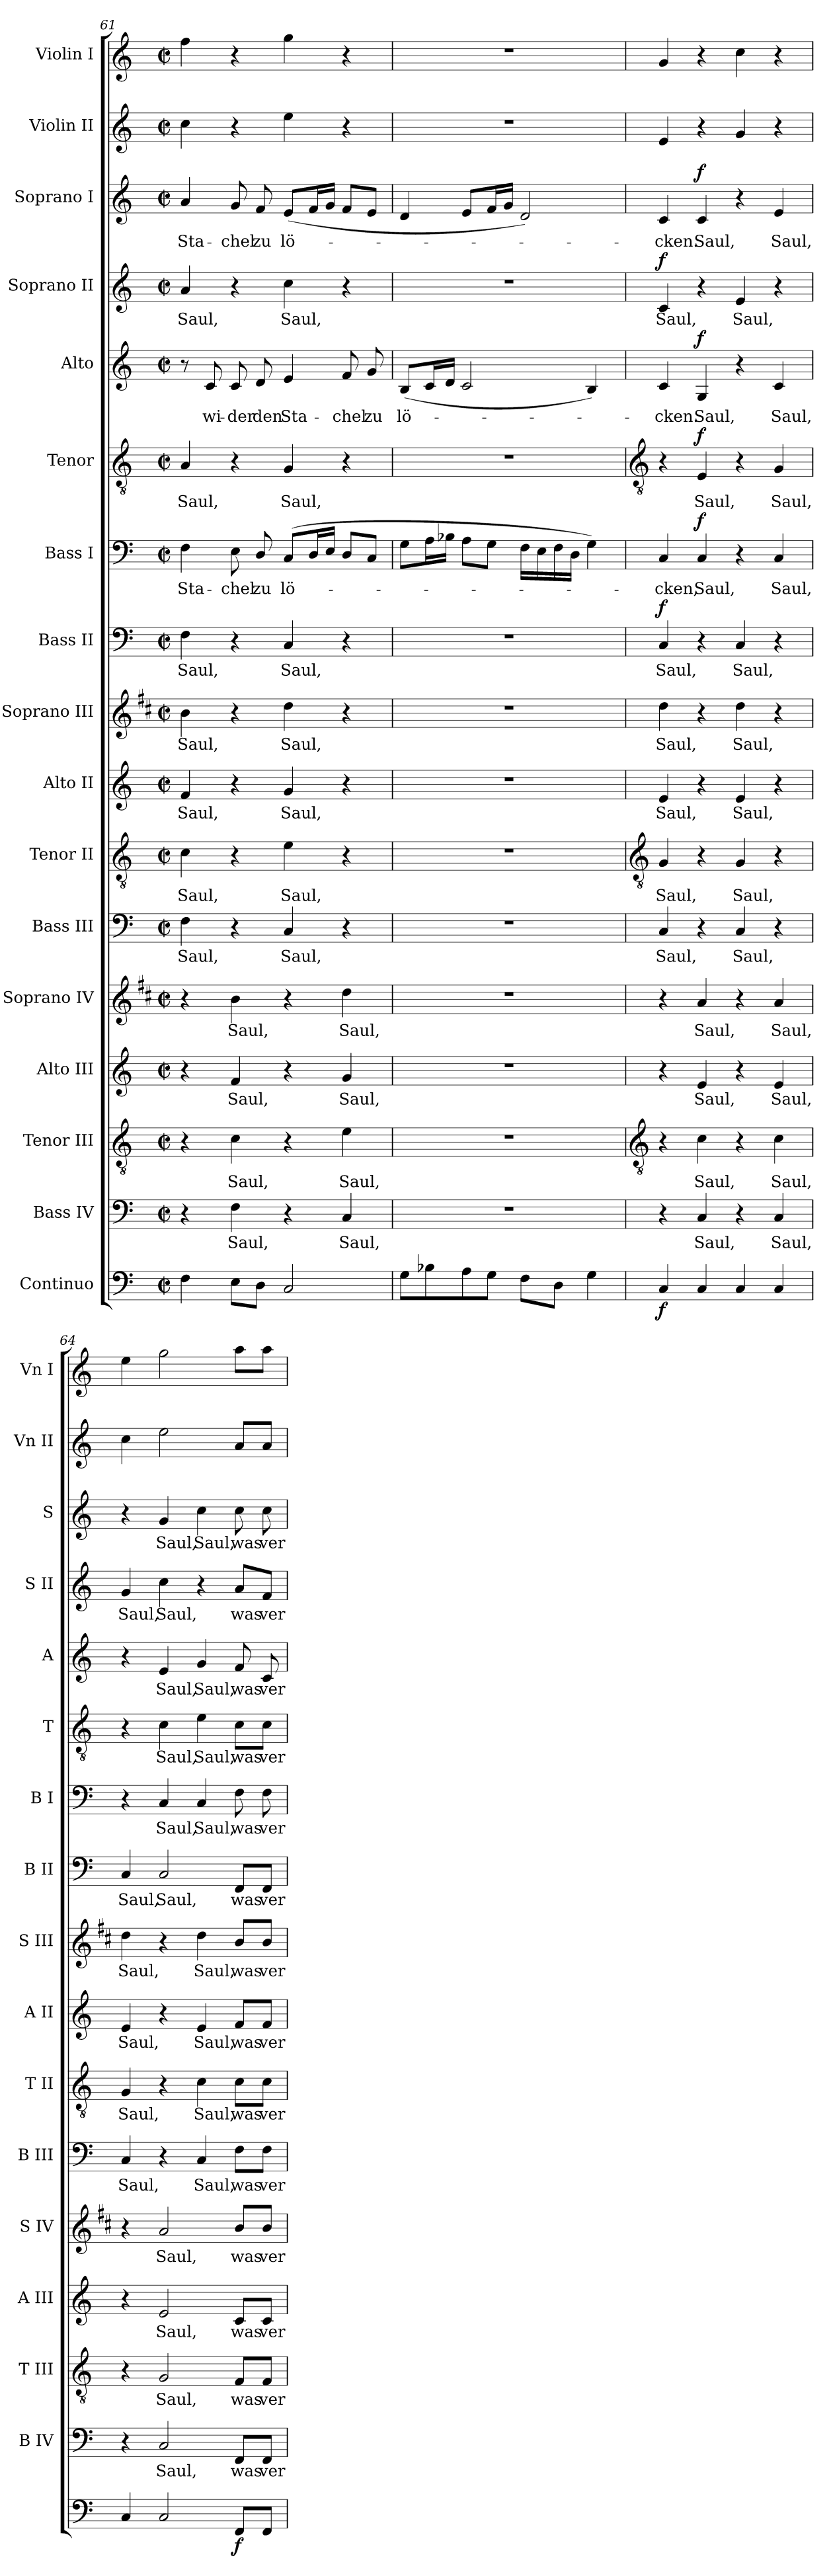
**kern	**dynam	**kern	**text	**kern	**text	**kern	**text	**kern	**text	**kern	**text	**kern	**text	**kern	**text	**kern	**text	**kern	**text	**dynam	**kern	**text	**dynam	**kern	**text	**dynam	**kern	**text	**dynam	**kern	**text	**dynam	**kern	**text	**dynam	**kern	**kern
*part17	*part17	*part16	*part16	*part15	*part15	*part14	*part14	*part13	*part13	*part12	*part12	*part11	*part11	*part10	*part10	*part9	*part9	*part8	*part8	*part8	*part7	*part7	*part7	*part6	*part6	*part6	*part5	*part5	*part5	*part4	*part4	*part4	*part3	*part3	*part3	*part2	*part1
*staff17	*staff17	*staff16	*staff16	*staff15	*staff15	*staff14	*staff14	*staff13	*staff13	*staff12	*staff12	*staff11	*staff11	*staff10	*staff10	*staff9	*staff9	*staff8	*staff8	*staff8	*staff7	*staff7	*staff7	*staff6	*staff6	*staff6	*staff5	*staff5	*staff5	*staff4	*staff4	*staff4	*staff3	*staff3	*staff3	*staff2	*staff1
*I"Continuo	*	*I"Bass IV	*	*I"Tenor III	*	*I"Alto III	*	*I"Soprano IV	*	*I"Bass III	*	*I"Tenor II	*	*I"Alto II	*	*I"Soprano III	*	*I"Bass II	*	*	*I"Bass I	*	*	*I"Tenor	*	*	*I"Alto	*	*	*I"Soprano II	*	*	*I"Soprano I	*	*	*I"Violin II	*I"Violin I
*	*	*I'B IV	*	*I'T III	*	*I'A III	*	*I'S IV	*	*I'B III	*	*I'T II	*	*I'A II	*	*I'S III	*	*I'B II	*	*	*I'B I	*	*	*I'T	*	*	*I'A	*	*	*I'S II	*	*	*I'S	*	*	*I'Vn II	*I'Vn I
*clefF4	*	*clefF4	*	*clefGv2	*	*clefG2	*	*clefG2	*	*clefF4	*	*clefGv2	*	*clefG2	*	*clefG2	*	*clefF4	*	*	*clefF4	*	*	*clefGv2	*	*	*clefG2	*	*	*clefG2	*	*	*clefG2	*	*	*clefG2	*clefG2
*	*	*	*	*	*	*	*	*ITrd1c2	*	*	*	*	*	*	*	*ITrd1c2	*	*	*	*	*	*	*	*	*	*	*	*	*	*	*	*	*	*	*	*	*
*k[]	*	*k[]	*	*k[]	*	*k[]	*	*k[]	*	*k[]	*	*k[]	*	*k[]	*	*k[]	*	*k[]	*	*	*k[]	*	*	*k[]	*	*	*k[]	*	*	*k[]	*	*	*k[]	*	*	*k[]	*k[]
*C:	*	*C:	*	*C:	*	*C:	*	*C:	*	*C:	*	*C:	*	*C:	*	*C:	*	*C:	*	*	*C:	*	*	*C:	*	*	*C:	*	*	*C:	*	*	*C:	*	*	*C:	*C:
*M2/2	*	*M2/2	*	*M2/2	*	*M2/2	*	*M2/2	*	*M2/2	*	*M2/2	*	*M2/2	*	*M2/2	*	*M2/2	*	*	*M2/2	*	*	*M2/2	*	*	*M2/2	*	*	*M2/2	*	*	*M2/2	*	*	*M2/2	*M2/2
*met(c|)	*	*met(c|)	*	*met(c|)	*	*met(c|)	*	*met(c|)	*	*met(c|)	*	*met(c|)	*	*met(c|)	*	*met(c|)	*	*met(c|)	*	*	*met(c|)	*	*	*met(c|)	*	*	*met(c|)	*	*	*met(c|)	*	*	*met(c|)	*	*	*met(c|)	*met(c|)
=61	=61	=61	=61	=61	=61	=61	=61	=61	=61	=61	=61	=61	=61	=61	=61	=61	=61	=61	=61	=61	=61	=61	=61	=61	=61	=61	=61	=61	=61	=61	=61	=61	=61	=61	=61	=61	=61
!	!	!	!	!	!	!	!	!	!	!	!LO:LY:b	!	!LO:LY:b	!	!LO:LY:b	!	!LO:LY:b	!	!LO:LY:b	!	!	!LO:LY:b	!	!	!LO:LY:b	!	!	!	!	!	!LO:LY:b	!	!	!LO:LY:b	!	!	!
4F	.	4r	.	4r	.	4r	.	4r	.	4F	Saul,	4c	Saul,	4f	Saul,	4a	Saul,	4F	Saul,	.	4F	Sta-	.	4A	Saul,	.	8r	.	.	4a	Saul,	.	4a	Sta-	.	4cc	4ff
!	!	!	!	!	!	!	!	!	!	!	!	!	!	!	!	!	!	!	!	!	!	!	!	!	!	!	!	!LO:LY:b	!	!	!	!	!	!	!	!	!
.	.	.	.	.	.	.	.	.	.	.	.	.	.	.	.	.	.	.	.	.	.	.	.	.	.	.	8c	wi-	.	.	.	.	.	.	.	.	.
!	!	!	!LO:LY:b	!	!LO:LY:b	!	!LO:LY:b	!	!LO:LY:b	!	!	!	!	!	!	!	!	!	!	!	!	!LO:LY:b	!	!	!	!	!	!LO:LY:b	!	!	!	!	!	!LO:LY:b	!	!	!
8EL	.	4F	Saul,	4c	Saul,	4f	Saul,	4a	Saul,	4r	.	4r	.	4r	.	4r	.	4r	.	.	8E	-chel	.	4r	.	.	8c	-der	.	4r	.	.	8g	-chel	.	4r	4r
!	!	!	!	!	!	!	!	!	!	!	!	!	!	!	!	!	!	!	!	!	!	!LO:LY:b	!	!	!	!	!	!LO:LY:b	!	!	!	!	!	!LO:LY:b	!	!	!
8DJ	.	.	.	.	.	.	.	.	.	.	.	.	.	.	.	.	.	.	.	.	8D/	zu	.	.	.	.	8d	den	.	.	.	.	8f	zu	.	.	.
!	!	!	!	!	!	!	!	!	!	!	!LO:LY:b	!	!LO:LY:b	!	!LO:LY:b	!	!LO:LY:b	!	!LO:LY:b	!	!	!LO:LY:b	!	!	!LO:LY:b	!	!	!LO:LY:b	!	!	!LO:LY:b	!	!	!LO:LY:b	!	!	!
2C	.	4r	.	4r	.	4r	.	4r	.	4C	Saul,	4e	Saul,	4g	Saul,	4cc	Saul,	4C	Saul,	.	(>8C/L	lö-	.	4G	Saul,	.	4e	Sta-	.	4cc	Saul,	.	(<8eL	lö-	.	4ee	4gg
.	.	.	.	.	.	.	.	.	.	.	.	.	.	.	.	.	.	.	.	.	16D/L	.	.	.	.	.	.	.	.	.	.	.	16fL	.	.	.	.
.	.	.	.	.	.	.	.	.	.	.	.	.	.	.	.	.	.	.	.	.	16E/JJ	.	.	.	.	.	.	.	.	.	.	.	16gJJ	.	.	.	.
!	!	!	!LO:LY:b	!	!LO:LY:b	!	!LO:LY:b	!	!LO:LY:b	!	!	!	!	!	!	!	!	!	!	!	!	!	!	!	!	!	!	!LO:LY:b	!	!	!	!	!	!	!	!	!
.	.	4C	Saul,	4e	Saul,	4g	Saul,	4cc	Saul,	4r	.	4r	.	4r	.	4r	.	4r	.	.	8D/L	.	.	4r	.	.	8f	-chel	.	4r	.	.	8fL	.	.	4r	4r
!	!	!	!	!	!	!	!	!	!	!	!	!	!	!	!	!	!	!	!	!	!	!	!	!	!	!	!	!LO:LY:b	!	!	!	!	!	!	!	!	!
.	.	.	.	.	.	.	.	.	.	.	.	.	.	.	.	.	.	.	.	.	8C/J	.	.	.	.	.	8g	zu	.	.	.	.	8eJ	.	.	.	.
=62	=62	=62	=62	=62	=62	=62	=62	=62	=62	=62	=62	=62	=62	=62	=62	=62	=62	=62	=62	=62	=62	=62	=62	=62	=62	=62	=62	=62	=62	=62	=62	=62	=62	=62	=62	=62	=62
!	!	!	!	!	!	!	!	!	!	!	!	!	!	!	!	!	!	!	!	!	!	!	!	!	!	!	!	!LO:LY:b	!	!	!	!	!	!	!	!	!
8GL	.	1r	.	1r	.	1r	.	1r	.	1r	.	1r	.	1r	.	1r	.	1r	.	.	8GL	.	.	1r	.	.	(<8BL	lö-	.	1r	.	.	4d	.	.	1r	1r
8B-X	.	.	.	.	.	.	.	.	.	.	.	.	.	.	.	.	.	.	.	.	16AL	.	.	.	.	.	16cL	.	.	.	.	.	.	.	.	.	.
.	.	.	.	.	.	.	.	.	.	.	.	.	.	.	.	.	.	.	.	.	16B-XJJ	.	.	.	.	.	16dJJ	.	.	.	.	.	.	.	.	.	.
8A	.	.	.	.	.	.	.	.	.	.	.	.	.	.	.	.	.	.	.	.	8AL	.	.	.	.	.	2c	.	.	.	.	.	8eL	.	.	.	.
8GJ	.	.	.	.	.	.	.	.	.	.	.	.	.	.	.	.	.	.	.	.	8GJ	.	.	.	.	.	.	.	.	.	.	.	16fL	.	.	.	.
.	.	.	.	.	.	.	.	.	.	.	.	.	.	.	.	.	.	.	.	.	.	.	.	.	.	.	.	.	.	.	.	.	16gJJ	.	.	.	.
8FL	.	.	.	.	.	.	.	.	.	.	.	.	.	.	.	.	.	.	.	.	16FLL	.	.	.	.	.	.	.	.	.	.	.	2d)	.	.	.	.
.	.	.	.	.	.	.	.	.	.	.	.	.	.	.	.	.	.	.	.	.	16E	.	.	.	.	.	.	.	.	.	.	.	.	.	.	.	.
8DJ	.	.	.	.	.	.	.	.	.	.	.	.	.	.	.	.	.	.	.	.	16F	.	.	.	.	.	.	.	.	.	.	.	.	.	.	.	.
.	.	.	.	.	.	.	.	.	.	.	.	.	.	.	.	.	.	.	.	.	16DJJ	.	.	.	.	.	.	.	.	.	.	.	.	.	.	.	.
4G	.	.	.	.	.	.	.	.	.	.	.	.	.	.	.	.	.	.	.	.	4G)	.	.	.	.	.	4B)	.	.	.	.	.	.	.	.	.	.
!!LO:LB:g=z
=63	=63	=63	=63	=63	=63	=63	=63	=63	=63	=63	=63	=63	=63	=63	=63	=63	=63	=63	=63	=63	=63	=63	=63	=63	=63	=63	=63	=63	=63	=63	=63	=63	=63	=63	=63	=63	=63
*	*	*	*	*clefGv2	*	*	*	*	*	*	*	*clefGv2	*	*	*	*	*	*	*	*	*	*	*	*clefGv2	*	*	*	*	*	*	*	*	*	*	*	*	*
!	!LO:DY:b	!	!	!	!	!	!	!	!	!	!LO:LY:b	!	!LO:LY:b	!	!LO:LY:b	!	!LO:LY:b	!	!LO:LY:b	!LO:DY:b	!	!LO:LY:b	!	!	!	!	!	!LO:LY:b	!	!	!LO:LY:b	!LO:DY:b	!	!LO:LY:b	!	!	!
4C	f	4r	.	4r	.	4r	.	4r	.	4C	Saul,	4G	Saul,	4e	Saul,	4cc	Saul,	4C	Saul,	f	4C	cken,	.	4r	.	.	4c/	cken.	.	4c	Saul,	f	4c	cken.	.	4e	4g
!	!	!	!LO:LY:b	!	!LO:LY:b	!	!LO:LY:b	!	!LO:LY:b	!	!	!	!	!	!	!	!	!	!	!	!	!LO:LY:b	!LO:DY:b	!	!LO:LY:b	!LO:DY:b	!	!LO:LY:b	!LO:DY:b	!	!	!	!	!LO:LY:b	!LO:DY:b	!	!
4C	.	4C	Saul,	4c	Saul,	4e	Saul,	4g	Saul,	4r	.	4r	.	4r	.	4r	.	4r	.	.	4C	Saul,	f	4E	Saul,	f	4G	Saul,	f	4r	.	.	4c	Saul,	f	4r	4r
!	!	!	!	!	!	!	!	!	!	!	!LO:LY:b	!	!LO:LY:b	!	!LO:LY:b	!	!LO:LY:b	!	!LO:LY:b	!	!	!	!	!	!	!	!	!	!	!	!LO:LY:b	!	!	!	!	!	!
4C	.	4r	.	4r	.	4r	.	4r	.	4C	Saul,	4G	Saul,	4e	Saul,	4cc	Saul,	4C	Saul,	.	4r	.	.	4r	.	.	4r	.	.	4e	Saul,	.	4r	.	.	4g	4cc
!	!	!	!LO:LY:b	!	!LO:LY:b	!	!LO:LY:b	!	!LO:LY:b	!	!	!	!	!	!	!	!	!	!	!	!	!LO:LY:b	!	!	!LO:LY:b	!	!	!LO:LY:b	!	!	!	!	!	!LO:LY:b	!	!	!
4C	.	4C	Saul,	4c	Saul,	4e	Saul,	4g	Saul,	4r	.	4r	.	4r	.	4r	.	4r	.	.	4C	Saul,	.	4G	Saul,	.	4c	Saul,	.	4r	.	.	4e	Saul,	.	4r	4r
=64	=64	=64	=64	=64	=64	=64	=64	=64	=64	=64	=64	=64	=64	=64	=64	=64	=64	=64	=64	=64	=64	=64	=64	=64	=64	=64	=64	=64	=64	=64	=64	=64	=64	=64	=64	=64	=64
!	!	!	!	!	!	!	!	!	!	!	!LO:LY:b	!	!LO:LY:b	!	!LO:LY:b	!	!LO:LY:b	!	!LO:LY:b	!	!	!	!	!	!	!	!	!	!	!	!LO:LY:b	!	!	!	!	!	!
4C	.	4r	.	4r	.	4r	.	4r	.	4C	Saul,	4G	Saul,	4e	Saul,	4cc	Saul,	4C	Saul,	.	4r	.	.	4r	.	.	4r	.	.	4g	Saul,	.	4r	.	.	4cc	4ee
!	!	!	!LO:LY:b	!	!LO:LY:b	!	!LO:LY:b	!	!LO:LY:b	!	!	!	!	!	!	!	!	!	!LO:LY:b	!	!	!LO:LY:b	!	!	!LO:LY:b	!	!	!LO:LY:b	!	!	!LO:LY:b	!	!	!LO:LY:b	!	!	!
2C	.	2C	Saul,	2G	Saul,	2e	Saul,	2g	Saul,	4r	.	4r	.	4r	.	4r	.	2C	Saul,	.	4C	Saul,	.	4c	Saul,	.	4e	Saul,	.	4cc	Saul,	.	4g	Saul,	.	2ee	2gg
!	!	!	!	!	!	!	!	!	!	!	!LO:LY:b	!	!LO:LY:b	!	!LO:LY:b	!	!LO:LY:b	!	!	!	!	!LO:LY:b	!	!	!LO:LY:b	!	!	!LO:LY:b	!	!	!	!	!	!LO:LY:b	!	!	!
.	.	.	.	.	.	.	.	.	.	4C	Saul,	4c	Saul,	4e	Saul,	4cc	Saul,	.	.	.	4C	Saul,	.	4e	Saul,	.	4g	Saul,	.	4r	.	.	4cc	Saul,	.	.	.
!	!LO:DY:b	!	!LO:LY:b	!	!LO:LY:b	!	!LO:LY:b	!	!LO:LY:b	!	!LO:LY:b	!	!LO:LY:b	!	!LO:LY:b	!	!LO:LY:b	!	!LO:LY:b	!	!	!LO:LY:b	!	!	!LO:LY:b	!	!	!LO:LY:b	!	!	!LO:LY:b	!	!	!LO:LY:b	!	!	!
8FFL	f	8FF/L	was	8F/L	was	8c/L	was	8a/L	was	8F\L	was	8c\L	was	8f/L	was	8a/L	was	8FF/L	was	.	8F	was	.	8c\L	was	.	8f	was	.	8a/L	was	.	8cc	was	.	8aL	8aaL
!	!	!	!LO:LY:b	!	!LO:LY:b	!	!LO:LY:b	!	!LO:LY:b	!	!LO:LY:b	!	!LO:LY:b	!	!LO:LY:b	!	!LO:LY:b	!	!LO:LY:b	!	!	!LO:LY:b	!	!	!LO:LY:b	!	!	!LO:LY:b	!	!	!LO:LY:b	!	!	!LO:LY:b	!	!	!
8FFJ	.	8FF/J	ver-	8F/J	ver-	8c/J	ver-	8a/J	ver-	8F\J	ver-	8c\J	ver-	8f/J	ver-	8a/J	ver-	8FF/J	ver-	.	8F	ver-	.	8c\J	ver-	.	8c	ver-	.	8f/J	ver-	.	8cc	ver-	.	8aJ	8aaJ
=	=	=	=	=	=	=	=	=	=	=	=	=	=	=	=	=	=	=	=	=	=	=	=	=	=	=	=	=	=	=	=	=	=	=	=	=	=
*-	*-	*-	*-	*-	*-	*-	*-	*-	*-	*-	*-	*-	*-	*-	*-	*-	*-	*-	*-	*-	*-	*-	*-	*-	*-	*-	*-	*-	*-	*-	*-	*-	*-	*-	*-	*-	*-
